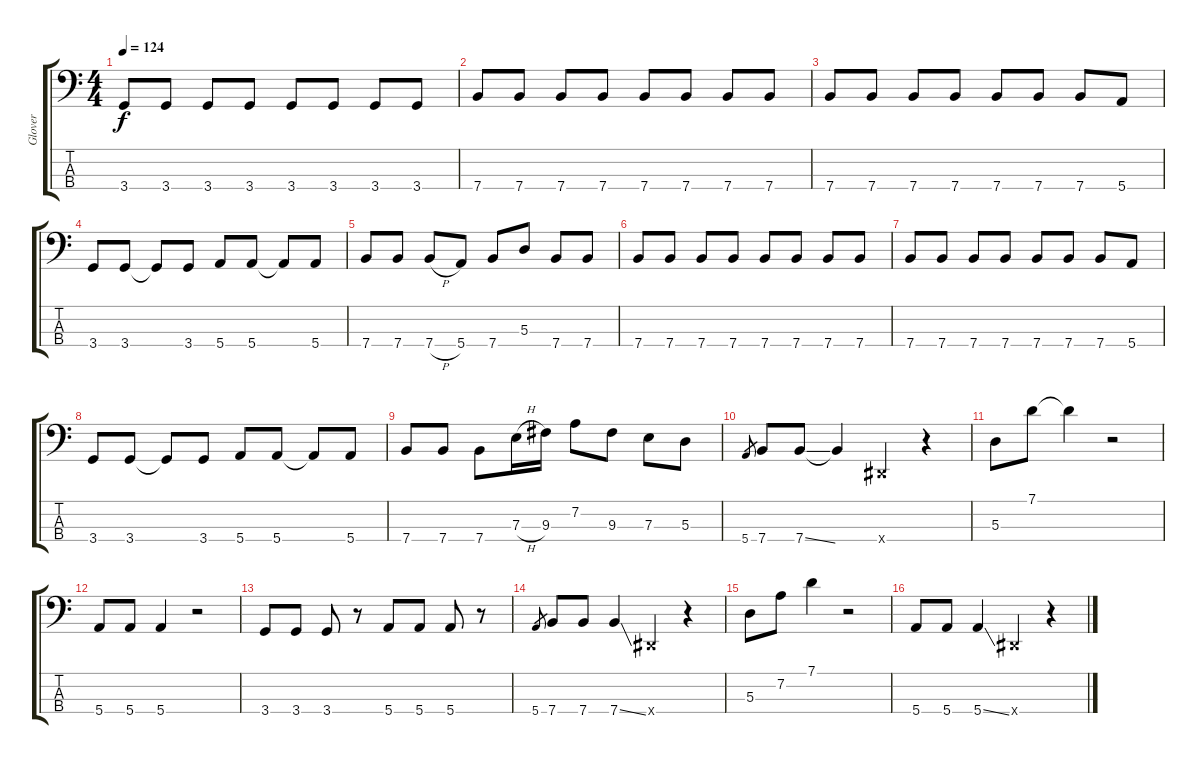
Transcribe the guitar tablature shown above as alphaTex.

\track ("Glover" "Glover") {instrument electricbassfinger}
\staff {score tabs}
\tuning (G2 D2 A1 E1) {hide}
\ts (4 4)
\tempo 124
\clef f4
\ks c
3.4.8{dy f} 3.4.8 3.4.8 3.4.8 3.4.8 3.4.8 3.4.8 3.4.8 |
7.4.8 7.4.8 7.4.8 7.4.8 7.4.8 7.4.8 7.4.8 7.4.8 |
7.4.8 7.4.8 7.4.8 7.4.8 7.4.8 7.4.8 7.4.8 5.4.8 |
3.4.8 3.4.8 3.4{t}.8 3.4.8 5.4.8 5.4.8 5.4{t}.8 5.4.8 |
7.4.8 7.4.8 7.4{h}.8 5.4.8 7.4.8 5.3.8 7.4.8 7.4.8 |
7.4.8 7.4.8 7.4.8 7.4.8 7.4.8 7.4.8 7.4.8 7.4.8 |
7.4.8 7.4.8 7.4.8 7.4.8 7.4.8 7.4.8 7.4.8 5.4.8 |
3.4.8 3.4.8 3.4{t}.8 3.4.8 5.4.8 5.4.8 5.4{t}.8 5.4.8 |
7.4.8 7.4.8 7.4.8 7.3{h}.16 9.3.16 7.2.8 9.3.8 7.3.8 5.3.8 |
5.4.8{gr} 7.4.8 7.4{ss}.8 7.4{t}.4 -1.4{x}.4 r.4 |
5.3.8 7.1.8 7.1{t}.4 r.2 |
5.4.8 5.4.8 5.4.4 r.2 |
3.4.8 3.4.8 3.4.8 r.8 5.4.8 5.4.8 5.4.8 r.8 |
5.4.8{gr} 7.4.8 7.4.8 7.4{ss}.4 -1.4{x}.4 r.4 |
5.3.8 7.2.8 7.1.4 r.2 |
5.4.8 5.4.8 5.4{ss}.4 -1.4{x}.4 r.4
